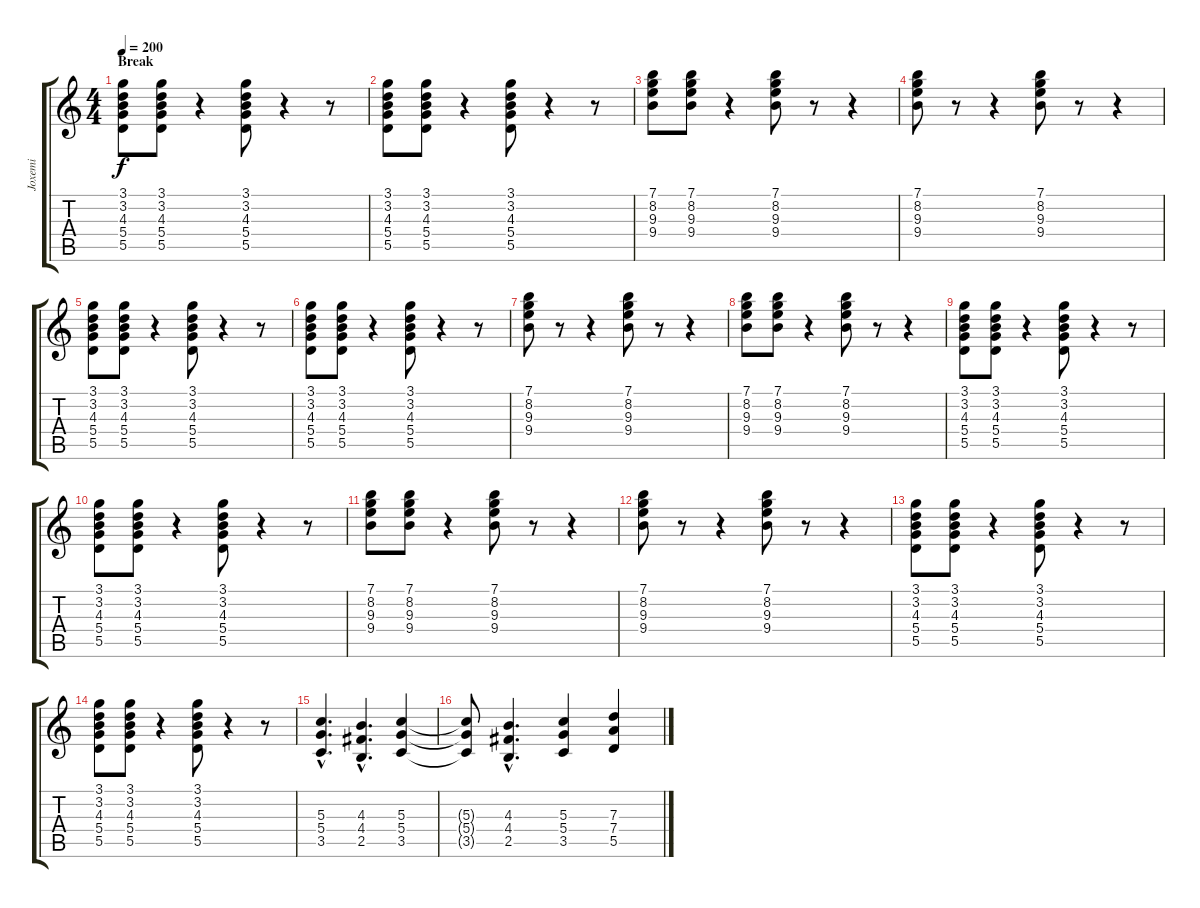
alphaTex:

\track ("Joxemi" "Joxemi") {instrument distortionguitar}
\staff {score tabs}
\tuning (E4 B3 G3 D3 A2 E2) {hide}
\ts (4 4)
\section ("" "Break")
\tempo 200
\clef g2
\ks c
(3.1 3.2 4.3 5.4 5.5).8{dy f volume 7 instrument electricguitarclean} (3.1 3.2 4.3 5.4 5.5).8 r.4 (3.1 3.2 4.3 5.4 5.5).8 r.4 r.8 |
(3.1 3.2 4.3 5.4 5.5).8 (3.1 3.2 4.3 5.4 5.5).8 r.4 (3.1 3.2 4.3 5.4 5.5).8 r.4 r.8 |
(7.1 8.2 9.3 9.4).8 (7.1 8.2 9.3 9.4).8 r.4 (7.1 8.2 9.3 9.4).8 r.8 r.4 |
(7.1 8.2 9.3 9.4).8 r.8 r.4 (7.1 8.2 9.3 9.4).8 r.8 r.4 |
(3.1 3.2 4.3 5.4 5.5).8 (3.1 3.2 4.3 5.4 5.5).8 r.4 (3.1 3.2 4.3 5.4 5.5).8 r.4 r.8 |
(3.1 3.2 4.3 5.4 5.5).8 (3.1 3.2 4.3 5.4 5.5).8 r.4 (3.1 3.2 4.3 5.4 5.5).8 r.4 r.8 |
(7.1 8.2 9.3 9.4).8 r.8 r.4 (7.1 8.2 9.3 9.4).8 r.8 r.4 |
(7.1 8.2 9.3 9.4).8 (7.1 8.2 9.3 9.4).8 r.4 (7.1 8.2 9.3 9.4).8 r.8 r.4 |
(3.1 3.2 4.3 5.4 5.5).8 (3.1 3.2 4.3 5.4 5.5).8 r.4 (3.1 3.2 4.3 5.4 5.5).8 r.4 r.8 |
(3.1 3.2 4.3 5.4 5.5).8 (3.1 3.2 4.3 5.4 5.5).8 r.4 (3.1 3.2 4.3 5.4 5.5).8 r.4 r.8 |
(7.1 8.2 9.3 9.4).8 (7.1 8.2 9.3 9.4).8 r.4 (7.1 8.2 9.3 9.4).8 r.8 r.4 |
(7.1 8.2 9.3 9.4).8 r.8 r.4 (7.1 8.2 9.3 9.4).8 r.8 r.4 |
(3.1 3.2 4.3 5.4 5.5).8 (3.1 3.2 4.3 5.4 5.5).8 r.4 (3.1 3.2 4.3 5.4 5.5).8 r.4 r.8 |
(3.1 3.2 4.3 5.4 5.5).8 (3.1 3.2 4.3 5.4 5.5).8 r.4 (3.1 3.2 4.3 5.4 5.5).8 r.4 r.8 |
(5.3{hac} 5.4{hac} 3.5{hac}).4{d volume 14 instrument distortionguitar} (4.3{hac} 4.4{hac} 2.5{hac}).4{d} (5.3 5.4 3.5).4 |
(5.3{t} 5.4{t} 3.5{t}).8 (4.3{hac} 4.4{hac} 2.5{hac}).4{d} (5.3 5.4 3.5).4 (7.3 7.4 5.5).4
